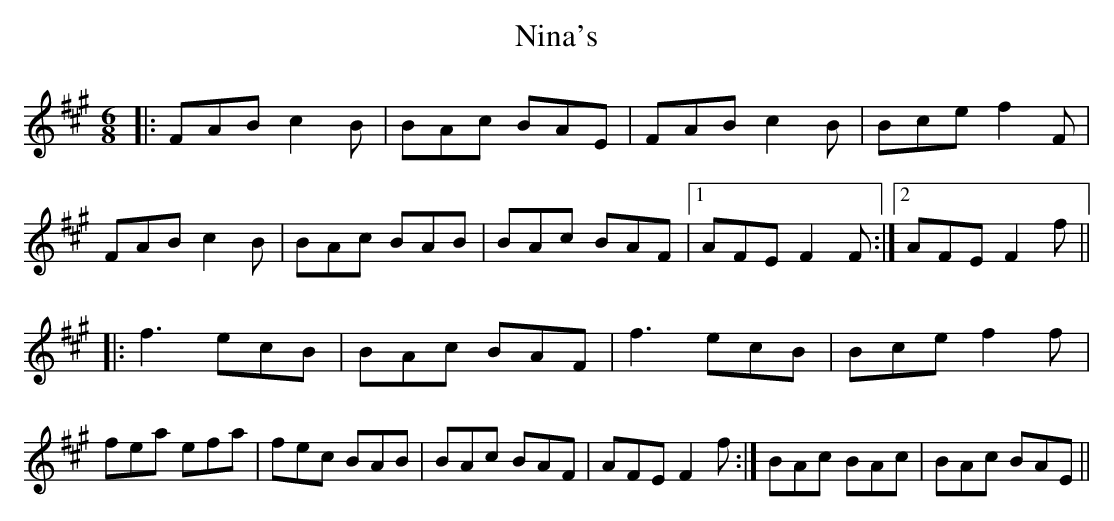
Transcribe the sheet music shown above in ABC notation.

X:1
T: Nina's
M: 6/8
L: 1/8
K: Amaj
|:FAB c2B|BAc BAE|FAB c2B|Bce f2 F|
FAB c2B|BAc BAB|BAc BAF|1AFE F2 F:|2AFE F2 f||
|:f3 ecB|BAc BAF|f3 ecB|Bce f2 f|
fea efa|fec BAB| 1BAc BAF|AFE F2 f:| 2BAc BAc|BAc BAE||
